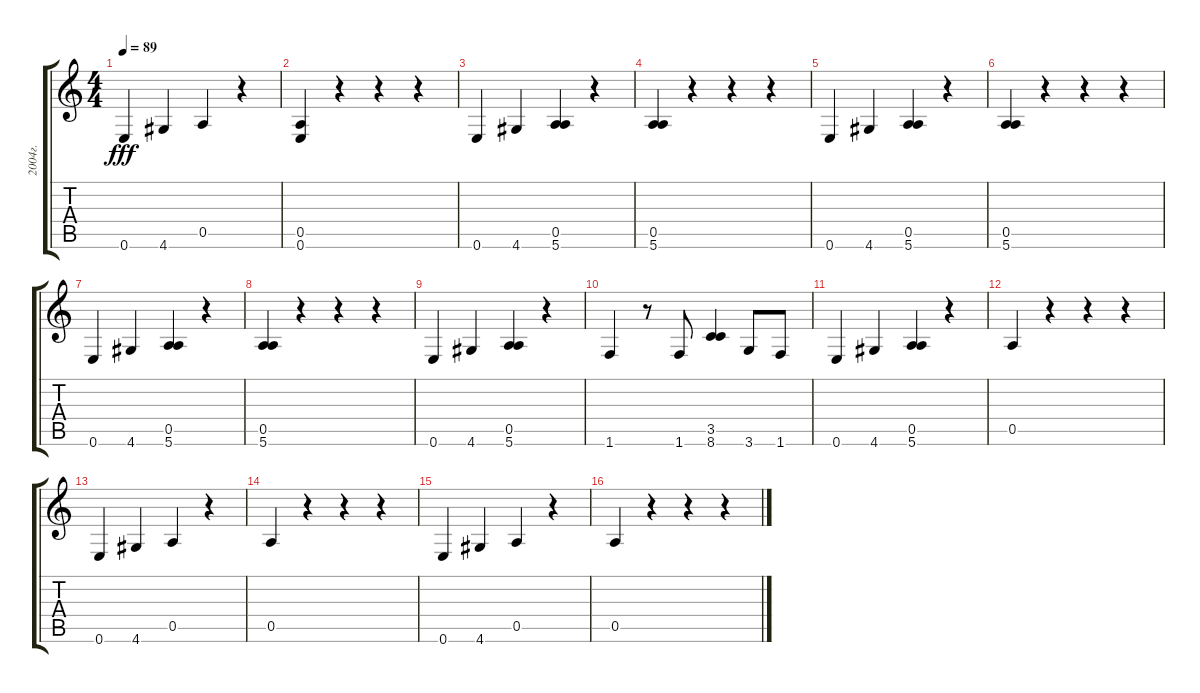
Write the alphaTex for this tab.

\track ("2004г." "2004г.") {instrument synthbass1}
\staff {score tabs}
\tuning (E4 B3 G3 D3 A2 E2) {hide}
\ts (4 4)
\tempo 89
\clef g2
\ks c
0.6.4{dy fff} 4.6.4 0.5.4 r.4 |
(0.5 0.6).4 r.4 r.4 r.4 |
0.6.4 4.6.4 (0.5 5.6).4 r.4 |
(0.5 5.6).4 r.4 r.4 r.4 |
0.6.4 4.6.4 (0.5 5.6).4 r.4 |
(0.5 5.6).4 r.4 r.4 r.4 |
0.6.4 4.6.4 (0.5 5.6).4 r.4 |
(0.5 5.6).4 r.4 r.4 r.4 |
0.6.4 4.6.4 (0.5 5.6).4 r.4 |
1.6.4 r.8 1.6.8 (3.5 8.6).4 3.6.8 1.6.8 |
0.6.4 4.6.4 (0.5 5.6).4 r.4 |
0.5.4 r.4 r.4 r.4 |
0.6.4 4.6.4 0.5.4 r.4 |
0.5.4 r.4 r.4 r.4 |
0.6.4 4.6.4 0.5.4 r.4 |
0.5.4 r.4 r.4 r.4
